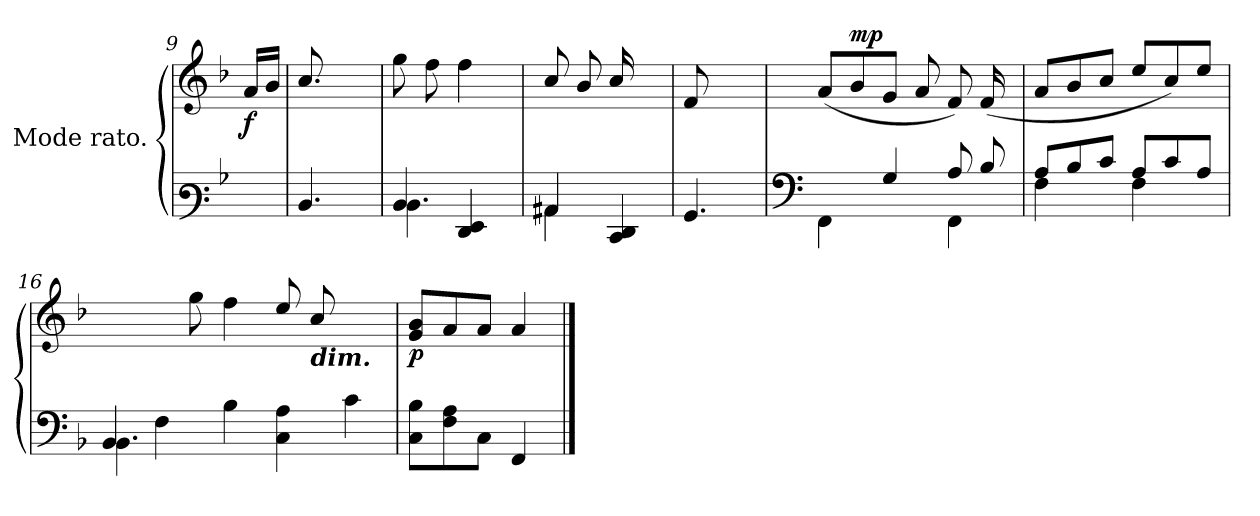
**kern	**kern	**dynam
*part1	*part1	*part1
*staff2	*staff1	*staff1/2
*I"Mode rato.	*	*
!!LO:LB:g=z
*clefF3	*clefG3	*
*k[b-]	*k[b-]	*
=9	=9	=9
!	!	!LO:DY:b
8ryy	16f/LL	f
.	16g/JJ	.
=10	=10	=10
4.D/	8.a/L	.
.	8.ryy	.
=11	=11	=11
*^	*	*
4D/	4.D\	8ee\L	.
.	.	8dd\	.
4FF/ 4GG/	.	4dd\	.
.	8ryy	.	.
=12	=12	=12	=12
4C#X/	4C#X\	8a/L	.
.	.	8g/	.
4EE/ 4FF/	4ryy	16a/K	.
.	.	8.ryy	.
*v	*v	*	*
=13	=13	=13
4.BB-/	8d/L	.
.	4ryy	.
!!LO:LB:g=z
=14	=14	=14
*clefF4	*	*
*^	*	*
4FF\	2ryy	(<8f/L	.
!	!	!	!LO:DY:a
.	.	8g/	mp
4G/	.	8e/J	.
.	.	8f/L	.
8A/L	4FF\	8d/)	.
8B-/	.	(<16d/L	.
.	.	16ryy	.
=15	=15	=15	=15
8A/L	4F\	8f/L	.
8B-/	.	8g/	.
8c/J	8ryy	8a/J	.
8A/L	4F\	8cc/L	.
8c/	.	8a/)	.
8A/J	8ryy	8cc/J	.
=16	=16	=16	=16
4BB-/	4.BB-\	4.ryy	.
4F\	.	.	.
.	2..ryy	8ee\k	.
4B-\	.	4dd\	.
4C\ 4A\	.	8cc/L	.
!	!	!LO:TX:b:Bi:t=dim.	!
.	.	8a/	.
4c\	.	4ryy	.
*v	*v	*	*
=17	=17	=17
!	!	!LO:DY:b
8C\ 8B-\L	8e/ 8g/L	p
8F\ 8A\	8f/	.
8C\J	8f/J	.
4FF/	4f/	.
==	==	==
*-	*-	*-
